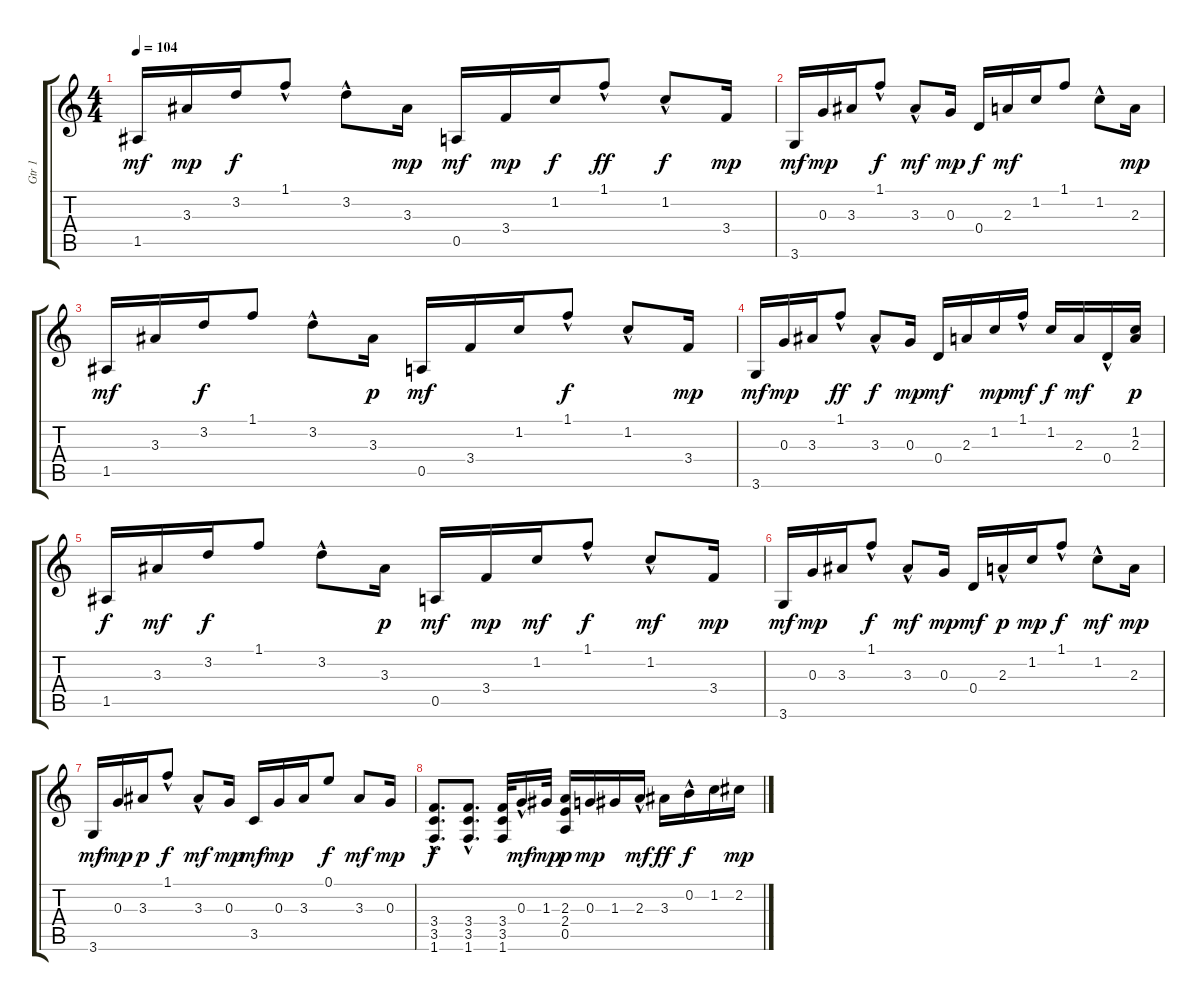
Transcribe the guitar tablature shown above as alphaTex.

\track ("Gtr 1" "Gtr 1") {instrument acousticguitarsteel}
\staff {score tabs}
\tuning (E4 B3 G3 D3 A2 E2) {hide}
\ts (4 4)
\tempo 104
\clef g2
\ks c
1.5.16{dy mf} 3.3.16{dy mp} 3.2.16{dy f} 1.1{hac}.8 3.2{hac}.8 3.3.16{dy mp} 0.5.16{dy mf} 3.4.16{dy mp} 1.2.16{dy f} 1.1{hac}.8{dy ff} 1.2{hac}.8{dy f} 3.4.16{dy mp} |
3.6.16{dy mf} 0.3.16{dy mp} 3.3.16 1.1{hac}.8{dy f} 3.3{hac}.8{dy mf} 0.3.16{dy mp} 0.4.16{dy f} 2.3.16{dy mf} 1.2.16 1.1.8 1.2{hac}.8 2.3.16{dy mp} |
1.5.16{dy mf} 3.3.16 3.2.16{dy f} 1.1.8 3.2{hac}.8 3.3.16{dy p} 0.5.16{dy mf} 3.4.16 1.2.16 1.1{hac}.8{dy f} 1.2{hac}.8 3.4.16{dy mp} |
3.6.16{dy mf} 0.3.16{dy mp} 3.3.16 1.1{hac}.8{dy ff} 3.3{hac}.8{dy f} 0.3.16{dy mp} 0.4.16{dy mf} 2.3.16 1.2.16{dy mp} 1.1{hac}.16{dy mf} 1.2.16{dy f} 2.3.16{dy mf} 0.4{hac}.16 (1.2 2.3).16{dy p} |
1.5.16{dy f} 3.3.16{dy mf} 3.2.16{dy f} 1.1.8 3.2{hac}.8 3.3.16{dy p} 0.5.16{dy mf} 3.4.16{dy mp} 1.2.16{dy mf} 1.1{hac}.8{dy f} 1.2{hac}.8{dy mf} 3.4.16{dy mp} |
3.6.16{dy mf} 0.3.16{dy mp} 3.3.16 1.1{hac}.8{dy f} 3.3{hac}.8{dy mf} 0.3.16{dy mp} 0.4.16{dy mf} 2.3{hac}.16{dy p} 1.2.16{dy mp} 1.1{hac}.8{dy f} 1.2{hac}.8{dy mf} 2.3.16{dy mp} |
3.6.16{dy mf} 0.3.16{dy mp} 3.3.16{dy p} 1.1{hac}.8{dy f} 3.3{hac}.8{dy mf} 0.3.16{dy mp} 3.5.16{dy mf} 0.3.16{dy mp} 3.3.16 0.1.8{dy f} 3.3.8{dy mf} 0.3.16{dy mp} |
(3.4{hac} 3.5{hac} 1.6{hac}).8{d dy f} (3.4 3.5{hac} 1.6{hac}).8{d} (3.4 3.5 1.6).32 0.3{hac}.16{dy mf} 1.3.32{dy mp} (2.3 2.4 0.5).16{dy p} 0.3.16{dy mp} 1.3.16 2.3{hac}.16{dy mf} 3.3.16{dy ff} 0.2{hac}.16{dy f} 1.2.16 2.2.16{dy mp}
